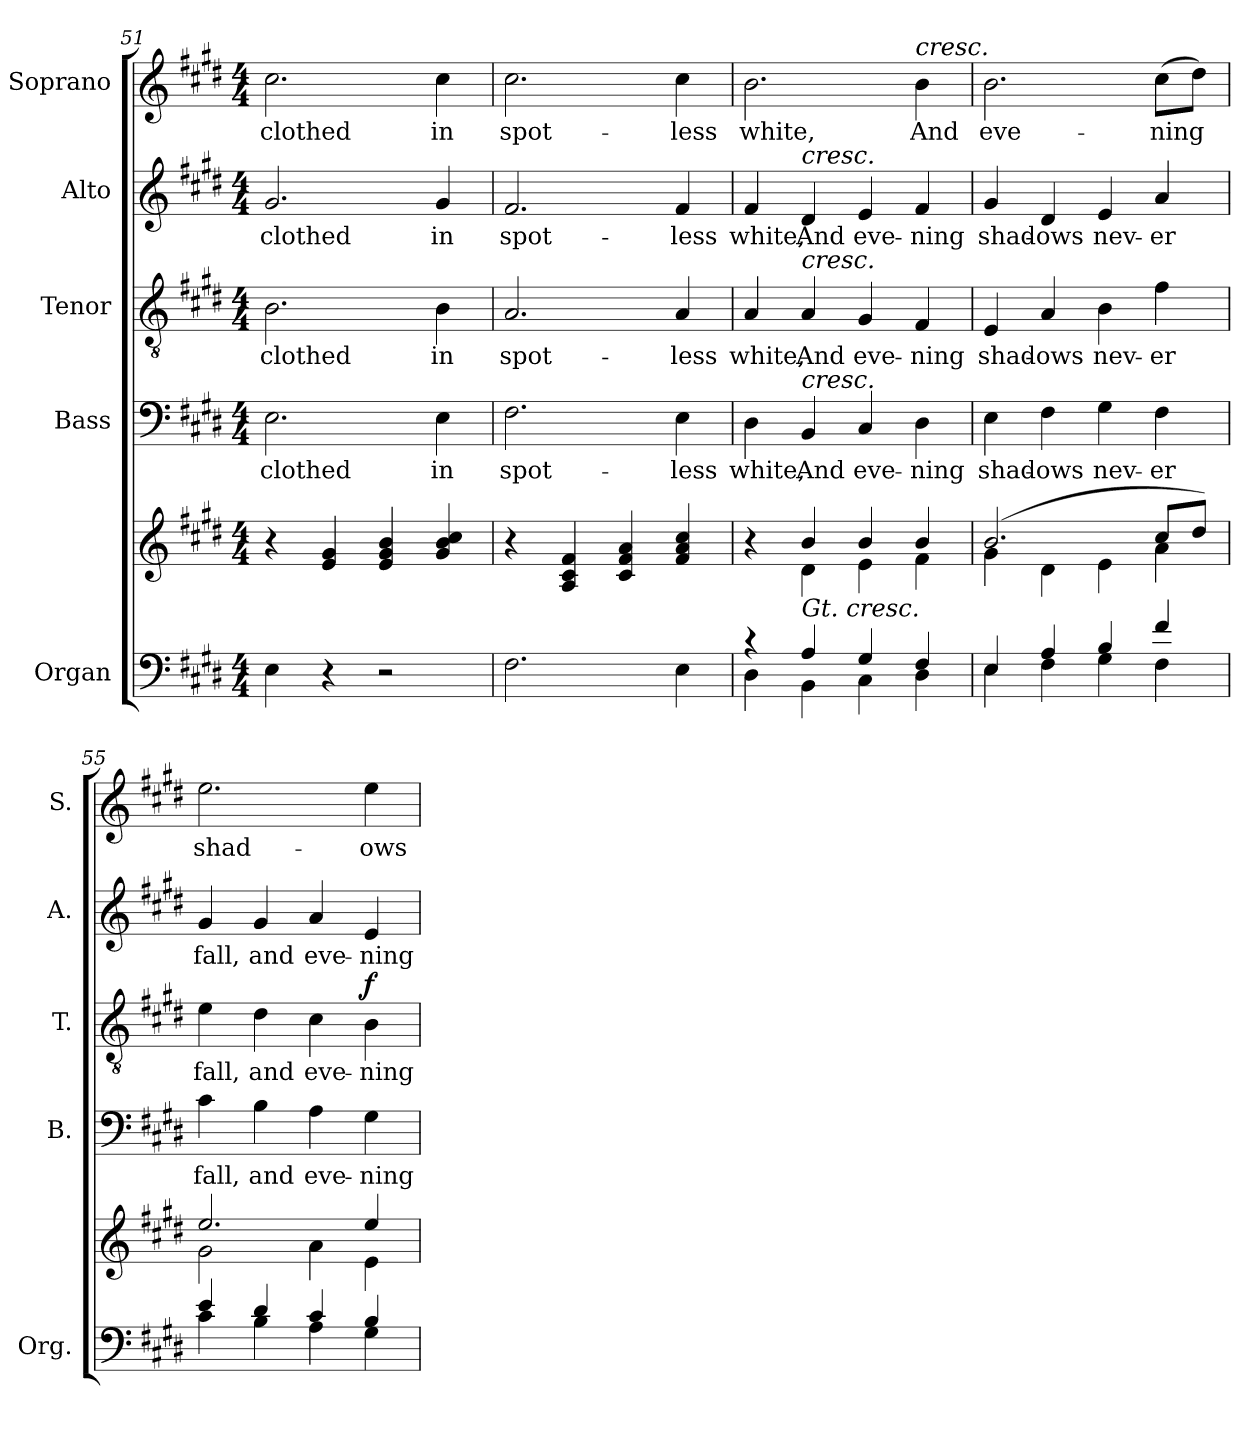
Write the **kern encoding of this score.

**kern	**kern	**kern	**text	**kern	**text	**dynam	**kern	**text	**kern	**text
*part5	*part5	*part4	*part4	*part3	*part3	*part3	*part2	*part2	*part1	*part1
*staff6	*staff5	*staff4	*staff4	*staff3	*staff3	*staff3	*staff2	*staff2	*staff1	*staff1
*I"Organ	*	*I"Bass	*	*I"Tenor	*	*	*I"Alto	*	*I"Soprano	*
*I'Org.	*	*I'B.	*	*I'T.	*	*	*I'A.	*	*I'S.	*
*clefF4	*clefG2	*clefF4	*	*clefGv2	*	*	*clefG2	*	*clefG2	*
*	*	*	*	*ITrd7c12	*	*	*	*	*	*
*k[f#c#g#d#]	*k[f#c#g#d#]	*k[f#c#g#d#]	*	*k[f#c#g#d#]	*	*	*k[f#c#g#d#]	*	*k[f#c#g#d#]	*
*E:	*E:	*E:	*	*E:	*	*	*E:	*	*E:	*
*M4/4	*M4/4	*M4/4	*	*M4/4	*	*	*M4/4	*	*M4/4	*
=51	=51	=51	=51	=51	=51	=51	=51	=51	=51	=51
!	!	!	!LO:LY:b:color=#000000	!	!	!	!	!	!	!
!	!	!	!	!	!LO:LY:b:color=#000000	!	!	!	!	!
!	!	!	!	!	!	!	!	!LO:LY:b:color=#000000	!	!
!	!	!	!	!	!	!	!	!	!	!LO:LY:b:color=#000000
4Ei\	4r	2.Ei\	clothed	2.BBi\	clothed	.	2.g#i/	clothed	2.cc#i\	clothed
4r	4ei/ 4g#i	.	.	.	.	.	.	.	.	.
2r	4ei/ 4g#i 4bi	.	.	.	.	.	.	.	.	.
!	!	!	!LO:LY:b:color=#000000	!	!	!	!	!	!	!
!	!	!	!	!	!LO:LY:b:color=#000000	!	!	!	!	!
!	!	!	!	!	!	!	!	!LO:LY:b:color=#000000	!	!
!	!	!	!	!	!	!	!	!	!	!LO:LY:b:color=#000000
.	4g#i/ 4bi 4cc#i	4Ei\	in	4BBi\	in	.	4g#i/	in	4cc#i\	in
!!LO:PB:g=z
=52	=52	=52	=52	=52	=52	=52	=52	=52	=52	=52
!	!	!	!LO:LY:b:color=#000000	!	!	!	!	!	!	!
!	!	!	!	!	!LO:LY:b:color=#000000	!	!	!	!	!
!	!	!	!	!	!	!	!	!LO:LY:b:color=#000000	!	!
!	!	!	!	!	!	!	!	!	!	!LO:LY:b:color=#000000
2.F#i\	4r	2.F#i\	spot-	2.AAi/	spot-	.	2.f#i/	spot-	2.cc#i\	spot-
.	4Ai/ 4c#i 4f#i	.	.	.	.	.	.	.	.	.
.	4c#i/ 4f#i 4ai	.	.	.	.	.	.	.	.	.
!	!	!	!LO:LY:b:color=#000000	!	!	!	!	!	!	!
!	!	!	!	!	!LO:LY:b:color=#000000	!	!	!	!	!
!	!	!	!	!	!	!	!	!LO:LY:b:color=#000000	!	!
!	!	!	!	!	!	!	!	!	!	!LO:LY:b:color=#000000
4Ei\	4f#i/ 4ai 4cc#i	4Ei\	-less	4AAi/	-less	.	4f#i/	-less	4cc#i\	-less
=53	=53	=53	=53	=53	=53	=53	=53	=53	=53	=53
*^	*^	*	*	*	*	*	*	*	*	*
!	!	!	!	!	!LO:LY:b:color=#000000	!	!	!	!	!	!	!
!	!	!	!	!	!	!	!LO:LY:b:color=#000000	!	!	!	!	!
!	!	!	!	!	!	!	!	!	!	!LO:LY:b:color=#000000	!	!
!	!	!	!	!	!	!	!	!	!	!	!	!LO:LY:b:color=#000000
4r	4D#i\	4r	4ryy	4D#i\	white,	4AAi/	white,	.	4f#i/	white,	2.bi\	white,
!	!	!	!	!	!LO:LY:b:color=#000000	!	!	!	!	!	!	!
!	!	!	!	!	!	!	!LO:LY:b:color=#000000	!	!	!	!	!
!	!	!	!	!	!	!	!	!	!LO:TX:a:i:t=cresc.	!	!	!
!	!	!	!	!	!	!LO:TX:a:i:t=cresc.	!	!	!	!	!	!
!	!	!	!	!LO:TX:a:i:t=cresc.	!	!	!	!	!	!	!	!
!	!	!LO:TX:b:i:t=Gt. cresc.	!	!	!	!	!	!	!	!	!	!
!	!	!	!	!	!	!	!	!	!	!LO:LY:b:color=#000000	!	!
4Ai/	4BBi\	4bi/	4d#i\	4BBi/	And	4AAi/	And	.	4d#i/	And	.	.
!	!	!	!	!	!LO:LY:b:color=#000000	!	!	!	!	!	!	!
!	!	!	!	!	!	!	!LO:LY:b:color=#000000	!	!	!	!	!
!	!	!	!	!	!	!	!	!	!	!LO:LY:b:color=#000000	!	!
4G#i/	4C#i\	4bi/	4ei\	4C#i/	eve-	4GG#i/	eve-	.	4ei/	eve-	.	.
!	!	!	!	!	!LO:LY:b:color=#000000	!	!	!	!	!	!	!
!	!	!	!	!	!	!	!LO:LY:b:color=#000000	!	!	!	!	!
!	!	!	!	!	!	!	!	!	!	!LO:LY:b:color=#000000	!	!
!	!	!	!	!	!	!	!	!	!	!	!LO:TX:a:i:t=cresc.	!
!	!	!	!	!	!	!	!	!	!	!	!	!LO:LY:b:color=#000000
4F#i/	4D#i\	4bi/	4f#i\	4D#i\	-ning	4FF#i/	-ning	.	4f#i/	-ning	4bi\	And
=54	=54	=54	=54	=54	=54	=54	=54	=54	=54	=54	=54	=54
!	!	!	!	!	!LO:LY:b:color=#000000	!	!	!	!	!	!	!
!	!	!	!	!	!	!	!LO:LY:b:color=#000000	!	!	!	!	!
!	!	!	!	!	!	!	!	!	!	!LO:LY:b:color=#000000	!	!
!	!	!	!	!	!	!	!	!	!	!	!	!LO:LY:b:color=#000000
4Ei/	4Ei\	(2.bi/	4g#i\	4Ei\	shad-	4EEi/	shad-	.	4g#i/	shad-	2.bi\	eve-
!	!	!	!	!	!LO:LY:b:color=#000000	!	!	!	!	!	!	!
!	!	!	!	!	!	!	!LO:LY:b:color=#000000	!	!	!	!	!
!	!	!	!	!	!	!	!	!	!	!LO:LY:b:color=#000000	!	!
4Ai/	4F#i\	.	4d#i\	4F#i\	-ows	4AAi/	-ows	.	4d#i/	-ows	.	.
!	!	!	!	!	!LO:LY:b:color=#000000	!	!	!	!	!	!	!
!	!	!	!	!	!	!	!LO:LY:b:color=#000000	!	!	!	!	!
!	!	!	!	!	!	!	!	!	!	!LO:LY:b:color=#000000	!	!
4Bi/	4G#i\	.	4ei\	4G#i\	nev-	4BBi\	nev-	.	4ei/	nev-	.	.
!	!	!	!	!	!LO:LY:b:color=#000000	!	!	!	!	!	!	!
!	!	!	!	!	!	!	!LO:LY:b:color=#000000	!	!	!	!	!
!	!	!	!	!	!	!	!	!	!	!LO:LY:b:color=#000000	!	!
!	!	!	!	!	!	!	!	!	!	!	!	!LO:LY:b:color=#000000
4f#i/	4F#i\	8cc#i/L	4ai\	4F#i\	-er	4F#i\	-er	.	4ai/	-er	(8cc#i\L	-ning
.	.	8dd#i/J)	.	.	.	.	.	.	.	.	8dd#i\J)	.
=55	=55	=55	=55	=55	=55	=55	=55	=55	=55	=55	=55	=55
!	!	!	!	!	!LO:LY:b:color=#000000	!	!	!	!	!	!	!
!	!	!	!	!	!	!	!LO:LY:b:color=#000000	!	!	!	!	!
!	!	!	!	!	!	!	!	!	!	!LO:LY:b:color=#000000	!	!
!	!	!	!	!	!	!	!	!	!	!	!	!LO:LY:b:color=#000000
4ei/	4c#i\	2.eei/	2g#i\	4c#i\	fall,	4Ei\	fall,	.	4g#i/	fall,	2.eei\	shad-
!	!	!	!	!	!LO:LY:b:color=#000000	!	!	!	!	!	!	!
!	!	!	!	!	!	!	!LO:LY:b:color=#000000	!	!	!	!	!
!	!	!	!	!	!	!	!	!	!	!LO:LY:b:color=#000000	!	!
4d#i/	4Bi\	.	.	4Bi\	and	4D#i\	and	.	4g#i/	and	.	.
!	!	!	!	!	!LO:LY:b:color=#000000	!	!	!	!	!	!	!
!	!	!	!	!	!	!	!LO:LY:b:color=#000000	!	!	!	!	!
!	!	!	!	!	!	!	!	!	!	!LO:LY:b:color=#000000	!	!
4c#i/	4Ai\	.	4ai\	4Ai\	eve-	4C#i\	eve-	.	4ai/	eve-	.	.
!	!	!	!	!	!LO:LY:b:color=#000000	!	!	!	!	!	!	!
!	!	!	!	!	!	!	!LO:LY:b:color=#000000	!	!	!	!	!
!	!	!	!	!	!	!	!	!	!	!LO:LY:b:color=#000000	!	!
!	!	!	!	!	!	!	!	!	!	!	!	!LO:LY:b:color=#000000
4Bi/	4G#i\	4eei/	4ei\	4G#i\	-ning	4BBi\	-ning	f	4ei/	-ning	4eei\	-ows
*v	*v	*	*	*	*	*	*	*	*	*	*	*
*	*v	*v	*	*	*	*	*	*	*	*	*
=	=	=	=	=	=	=	=	=	=	=
*-	*-	*-	*-	*-	*-	*-	*-	*-	*-	*-
